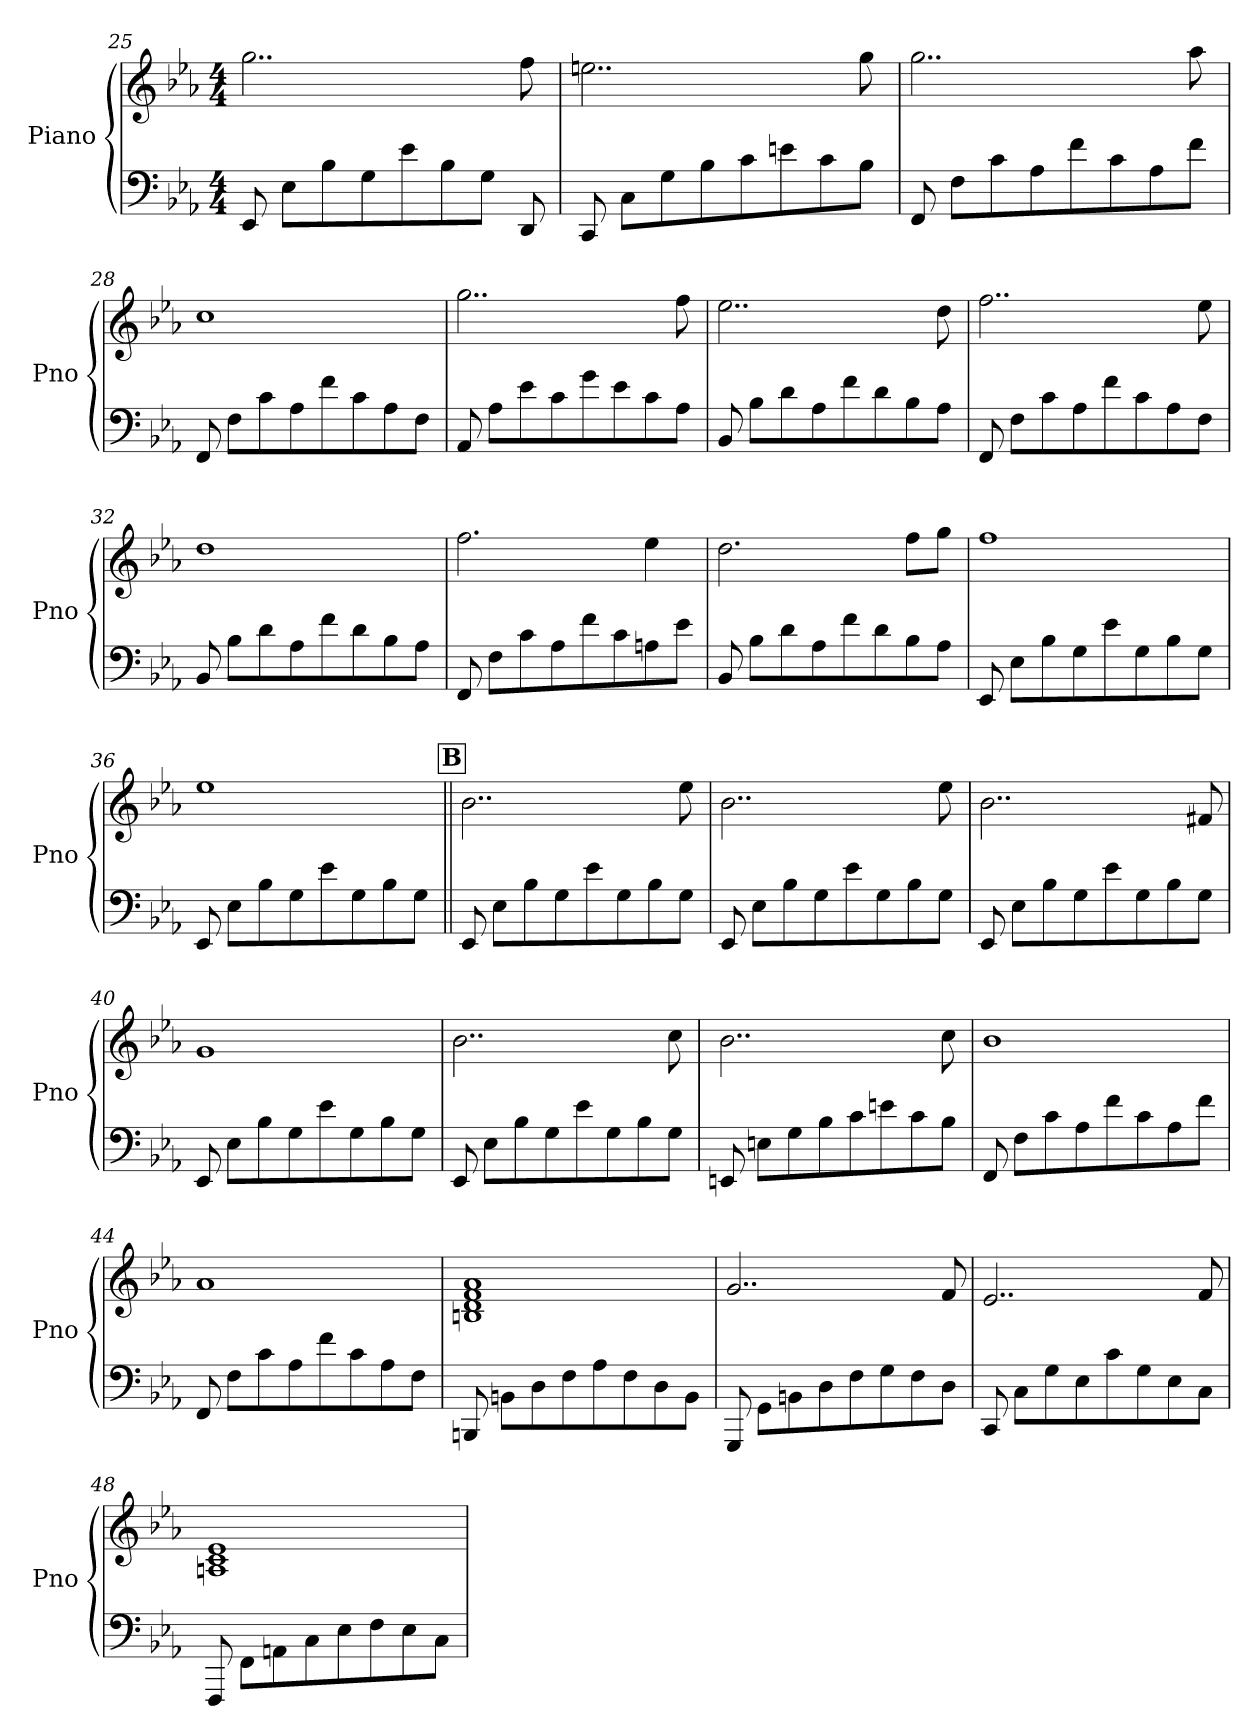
**kern	**kern
*part1	*part1
*staff2	*staff1
*I"Piano	*
*I'Pno	*
!!LO:LB:g=z
*clefF4	*clefG2
*k[b-e-a-]	*k[b-e-a-]
*M4/4	*M4/4
=25	=25
8EE-/	2..gg\
8E-\L	.
8B-\	.
8G\	.
8e-\	.
8B-\	.
8G\J	.
8DD/	8ff\
=26	=26
8CC/	2..een\
8C\L	.
8G\	.
8B-\	.
8c\	.
8en\	.
8c\	.
8B-\J	8gg\
=27	=27
8FF/	2..gg\
8F\L	.
8c\	.
8A-\	.
8f\	.
8c\	.
8A-\	.
8f\J	8aa-\
=28	=28
8FF/	1cc
8F\L	.
8c\	.
8A-\	.
8f\	.
8c\	.
8A-\	.
8F\J	.
!!LO:LB:g=z
=29	=29
8AA-/	2..gg\
8A-\L	.
8e-\	.
8c\	.
8g\	.
8e-\	.
8c\	.
8A-\J	8ff\
=30	=30
8BB-/	2..ee-\
8B-\L	.
8d\	.
8A-\	.
8f\	.
8d\	.
8B-\	.
8A-\J	8dd\
=31	=31
8FF/	2..ff\
8F\L	.
8c\	.
8A-\	.
8f\	.
8c\	.
8A-\	.
8F\J	8ee-\
=32	=32
8BB-/	1dd
8B-\L	.
8d\	.
8A-\	.
8f\	.
8d\	.
8B-\	.
8A-\J	.
!!LO:LB:g=z
=33	=33
8FF/	2.ff\
8F\L	.
8c\	.
8A-\	.
8f\	.
8c\	.
8An\	4ee-\
8e-\J	.
=34	=34
8BB-/	2.dd\
8B-\L	.
8d\	.
8A-\	.
8f\	.
8d\	.
8B-\	8ff\L
8A-\J	8gg\J
=35	=35
8EE-/	1ff
8E-\L	.
8B-\	.
8G\	.
8e-\	.
8G\	.
8B-\	.
8G\J	.
=36	=36
8EE-/	1ee-
8E-\L	.
8B-\	.
8G\	.
8e-\	.
8G\	.
8B-\	.
8G\J	.
!!LO:LB:g=z
!!LO:REH:place=s1:a:B:fs=14:t=B
=37||	=37||
8EE-/	2..b-\
8E-\L	.
8B-\	.
8G\	.
8e-\	.
8G\	.
8B-\	.
8G\J	8ee-\
=38	=38
8EE-/	2..b-\
8E-\L	.
8B-\	.
8G\	.
8e-\	.
8G\	.
8B-\	.
8G\J	8ee-\
=39	=39
8EE-/	2..b-\
8E-\L	.
8B-\	.
8G\	.
8e-\	.
8G\	.
8B-\	.
8G\J	8f#X/
=40	=40
8EE-/	1g
8E-\L	.
8B-\	.
8G\	.
8e-\	.
8G\	.
8B-\	.
8G\J	.
!!LO:PB:g=z
=41	=41
8EE-/	2..b-\
8E-\L	.
8B-\	.
8G\	.
8e-\	.
8G\	.
8B-\	.
8G\J	8cc\
=42	=42
8EEn/	2..b-\
8En\L	.
8G\	.
8B-\	.
8c\	.
8en\	.
8c\	.
8B-\J	8cc\
=43	=43
8FF/	1b-
8F\L	.
8c\	.
8A-\	.
8f\	.
8c\	.
8A-\	.
8f\J	.
=44	=44
8FF/	1a-
8F\L	.
8c\	.
8A-\	.
8f\	.
8c\	.
8A-\	.
8F\J	.
!!LO:LB:g=z
=45	=45
8BBBn/	1Bn 1d 1f 1a-
8BBn\L	.
8D\	.
8F\	.
8A-\	.
8F\	.
8D\	.
8BB\J	.
=46	=46
8GGG/	2..g/
8GG\L	.
8BBn\	.
8D\	.
8F\	.
8G\	.
8F\	.
8D\J	8f/
=47	=47
8CC/	2..e-/
8C\L	.
8G\	.
8E-\	.
8c\	.
8G\	.
8E-\	.
8C\J	8f/
=48	=48
8FFF/	1An 1c 1e-
8FF\L	.
8AAn\	.
8C\	.
8E-\	.
8F\	.
8E-\	.
8C\J	.
=	=
*-	*-
